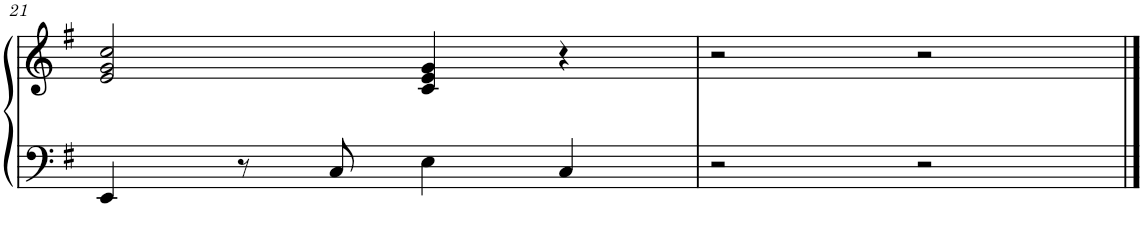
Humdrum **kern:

**kern	**kern
*part1	*part1
*staff2	*staff1
*I"Piano	*
*I'Pno.	*
!!LO:PB:g=z
*clefF4	*clefG2
*k[f#]	*k[f#]
*M4/4	*M4/4
=21	=21
4EE/	2e/ 2g/ 2cc/
8r	.
8C/	.
4E\	4c/ 4e/ 4g/
4C/	4r
=22	=22
2r	2r
2r	2r
==	==
*-	*-
